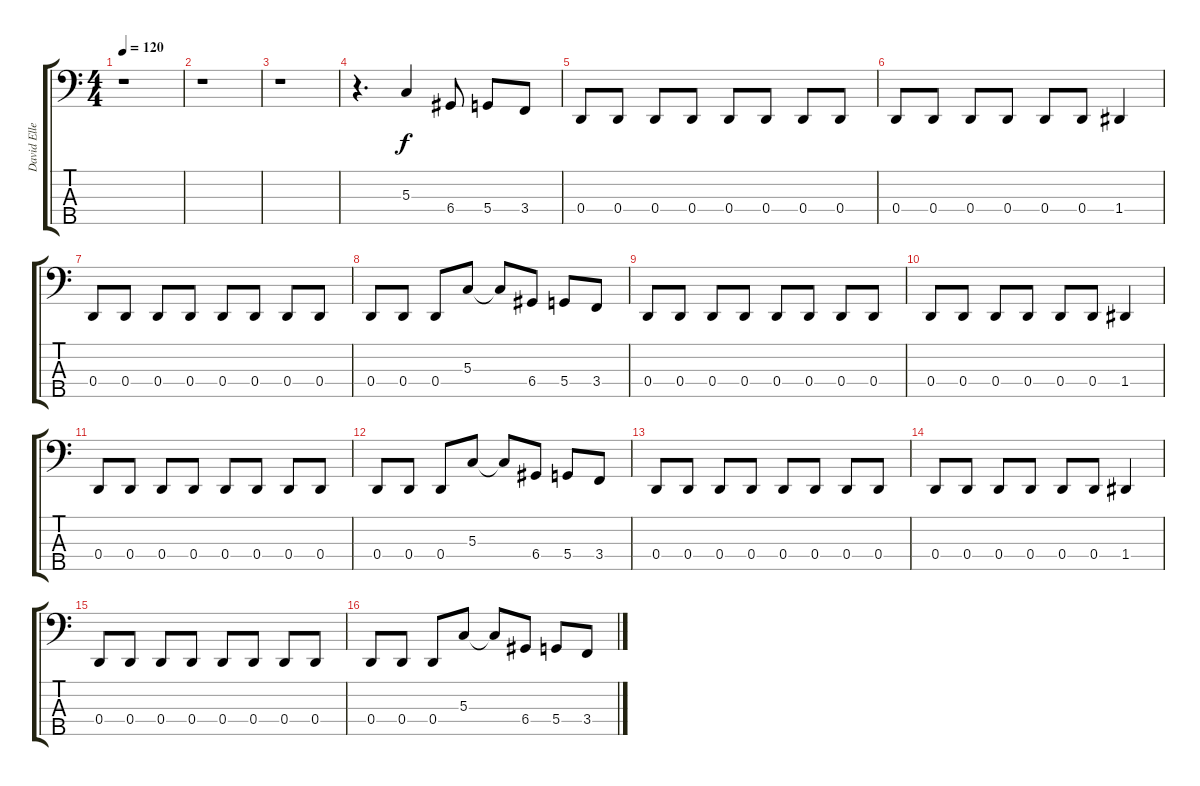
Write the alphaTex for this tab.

\track ("David Ellefson" "David Elle") {instrument acousticguitarnylon}
\staff {score tabs}
\tuning (F2 C2 G1 D1 A0) {hide}
\ts (4 4)
\tempo 120
\clef f4
\ks c
r.1{dy f} |
r.1 |
r.1 |
r.4{d} 5.3.4 6.4.8 5.4.8 3.4.8 |
0.4.8 0.4.8 0.4.8 0.4.8 0.4.8 0.4.8 0.4.8 0.4.8 |
0.4.8 0.4.8 0.4.8 0.4.8 0.4.8 0.4.8 1.4.4 |
0.4.8 0.4.8 0.4.8 0.4.8 0.4.8 0.4.8 0.4.8 0.4.8 |
0.4.8 0.4.8 0.4.8 5.3.8 5.3{t}.8 6.4.8 5.4.8 3.4.8 |
0.4.8 0.4.8 0.4.8 0.4.8 0.4.8 0.4.8 0.4.8 0.4.8 |
0.4.8 0.4.8 0.4.8 0.4.8 0.4.8 0.4.8 1.4.4 |
0.4.8 0.4.8 0.4.8 0.4.8 0.4.8 0.4.8 0.4.8 0.4.8 |
0.4.8 0.4.8 0.4.8 5.3.8 5.3{t}.8 6.4.8 5.4.8 3.4.8 |
0.4.8 0.4.8 0.4.8 0.4.8 0.4.8 0.4.8 0.4.8 0.4.8 |
0.4.8 0.4.8 0.4.8 0.4.8 0.4.8 0.4.8 1.4.4 |
0.4.8 0.4.8 0.4.8 0.4.8 0.4.8 0.4.8 0.4.8 0.4.8 |
0.4.8 0.4.8 0.4.8 5.3.8 5.3{t}.8 6.4.8 5.4.8 3.4.8
